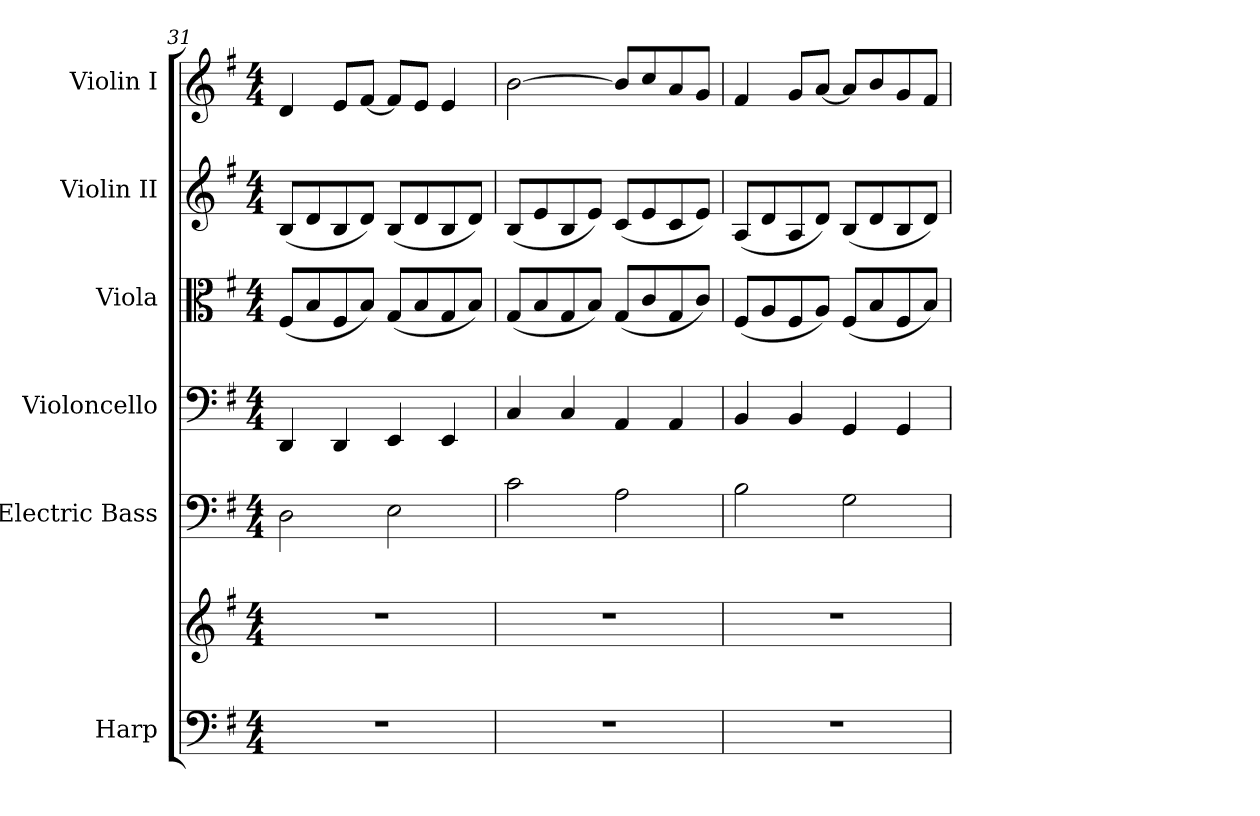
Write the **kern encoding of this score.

**kern	**kern	**kern	**kern	**kern	**kern	**kern
*part6	*part6	*part5	*part4	*part3	*part2	*part1
*staff7	*staff6	*staff5	*staff4	*staff3	*staff2	*staff1
*I"Harp	*	*I"Electric Bass	*I"Violoncello	*I"Viola	*I"Violin II	*I"Violin I
*I'Hrp.	*	*	*I'Vc.	*I'Vla.	*I'Vln. II	*I'Vln. I
*clefF4	*clefG2	*clefF4	*clefF4	*clefC3	*clefG2	*clefG2
*	*	*ITrd7c12	*	*	*	*
*k[f#]	*k[f#]	*k[f#]	*k[f#]	*k[f#]	*k[f#]	*k[f#]
*M4/4	*M4/4	*M4/4	*M4/4	*M4/4	*M4/4	*M4/4
=31	=31	=31	=31	=31	=31	=31
1r	1r	2DD\	4DD/	(<8F#/L	(<8B/L	4d/
.	.	.	.	8B/	8d/	.
.	.	.	4DD/	8F#/	8B/	8e/L
.	.	.	.	8B/J)	8d/J)	[8f#/J
.	.	2EE\	4EE/	(<8G/L	(<8B/L	8f#/L]
.	.	.	.	8B/	8d/	8e/J
.	.	.	4EE/	8G/	8B/	4e/
.	.	.	.	8B/J)	8d/J)	.
!!LO:PB:g=z
=32	=32	=32	=32	=32	=32	=32
1r	1r	2C\	4C/	(<8G/L	(<8B/L	[2b\
.	.	.	.	8B/	8e/	.
.	.	.	4C/	8G/	8B/	.
.	.	.	.	8B/J)	8e/J)	.
.	.	2AA\	4AA/	(<8G/L	(<8c/L	8b/L]
.	.	.	.	8c/	8e/	8cc/
.	.	.	4AA/	8G/	8c/	8a/
.	.	.	.	8c/J)	8e/J)	8g/J
=33	=33	=33	=33	=33	=33	=33
1r	1r	2BB\	4BB/	(<8F#/L	(<8A/L	4f#/
.	.	.	.	8A/	8d/	.
.	.	.	4BB/	8F#/	8A/	8g/L
.	.	.	.	8A/J)	8d/J)	[8a/J
.	.	2GG\	4GG/	(<8F#/L	(<8B/L	8a/L]
.	.	.	.	8B/	8d/	8b/
.	.	.	4GG/	8F#/	8B/	8g/
.	.	.	.	8B/J)	8d/J)	8f#/J
=	=	=	=	=	=	=
*-	*-	*-	*-	*-	*-	*-
